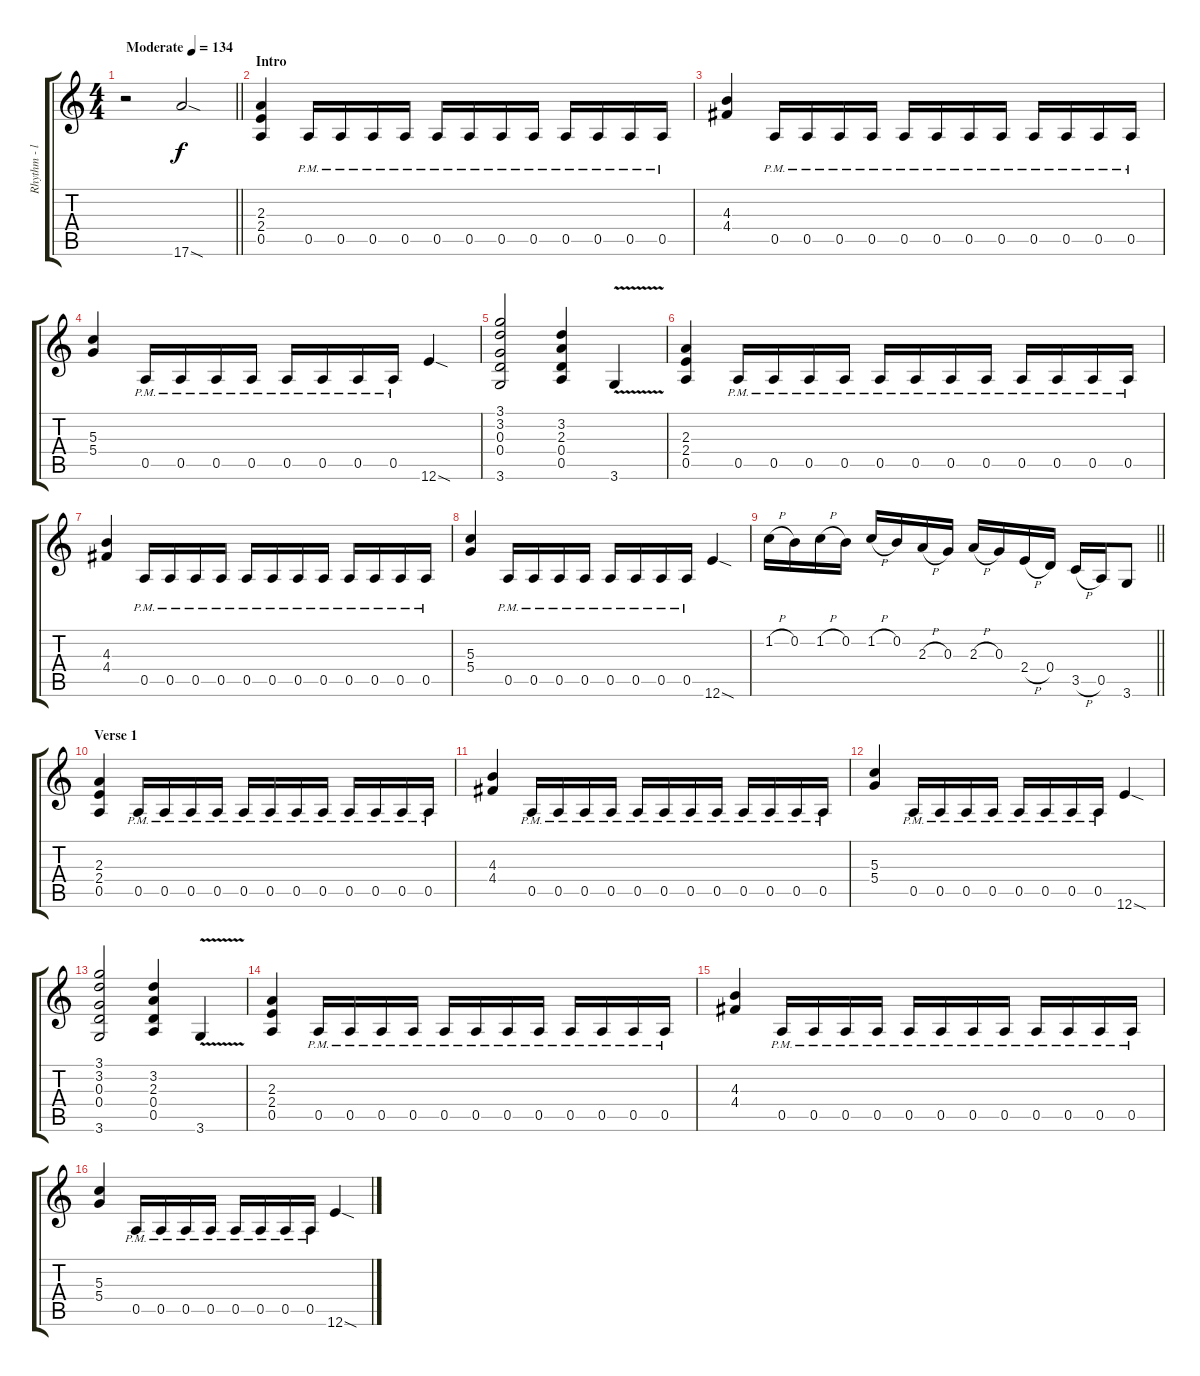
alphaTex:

\track ("Rhythm - left" "Rhythm - l") {instrument distortionguitar}
\staff {score tabs}
\tuning (E4 B3 G3 D3 A2 E2) {hide}
\ts (4 4)
\tempo (134 "Moderate")
\clef g2
\barLineRight lightlight
\ks aminor
r.2{dy f instrument distortionguitar} 17.6{sod}.2 |
\section ("" "Intro")
(2.3 2.4 0.5).4 0.5{pm}.16 0.5{pm}.16 0.5{pm}.16 0.5{pm}.16 0.5{pm}.16 0.5{pm}.16 0.5{pm}.16 0.5{pm}.16 0.5{pm}.16 0.5{pm}.16 0.5{pm}.16 0.5{pm}.16 |
(4.3 4.4).4 0.5{pm}.16 0.5{pm}.16 0.5{pm}.16 0.5{pm}.16 0.5{pm}.16 0.5{pm}.16 0.5{pm}.16 0.5{pm}.16 0.5{pm}.16 0.5{pm}.16 0.5{pm}.16 0.5{pm}.16 |
(5.3 5.4).4 0.5{pm}.16 0.5{pm}.16 0.5{pm}.16 0.5{pm}.16 0.5{pm}.16 0.5{pm}.16 0.5{pm}.16 0.5{pm}.16 12.6{sod}.4 |
(3.1 3.2 0.3 0.4 3.6).2 (3.2 2.3 0.4 0.5).4 3.6{v}.4 |
(2.3 2.4 0.5).4 0.5{pm}.16 0.5{pm}.16 0.5{pm}.16 0.5{pm}.16 0.5{pm}.16 0.5{pm}.16 0.5{pm}.16 0.5{pm}.16 0.5{pm}.16 0.5{pm}.16 0.5{pm}.16 0.5{pm}.16 |
(4.3 4.4).4 0.5{pm}.16 0.5{pm}.16 0.5{pm}.16 0.5{pm}.16 0.5{pm}.16 0.5{pm}.16 0.5{pm}.16 0.5{pm}.16 0.5{pm}.16 0.5{pm}.16 0.5{pm}.16 0.5{pm}.16 |
(5.3 5.4).4 0.5{pm}.16 0.5{pm}.16 0.5{pm}.16 0.5{pm}.16 0.5{pm}.16 0.5{pm}.16 0.5{pm}.16 0.5{pm}.16 12.6{sod}.4 |
\barLineRight lightlight
1.2{h}.16 0.2.16 1.2{h}.16 0.2.16 1.2{h}.16 0.2.16 2.3{h}.16 0.3.16 2.3{h}.16 0.3.16 2.4{h}.16 0.4.16 3.5{h}.16 0.5.16 3.6.8 |
\section ("" "Verse 1")
(2.3 2.4 0.5).4 0.5{pm}.16 0.5{pm}.16 0.5{pm}.16 0.5{pm}.16 0.5{pm}.16 0.5{pm}.16 0.5{pm}.16 0.5{pm}.16 0.5{pm}.16 0.5{pm}.16 0.5{pm}.16 0.5{pm}.16 |
(4.3 4.4).4 0.5{pm}.16 0.5{pm}.16 0.5{pm}.16 0.5{pm}.16 0.5{pm}.16 0.5{pm}.16 0.5{pm}.16 0.5{pm}.16 0.5{pm}.16 0.5{pm}.16 0.5{pm}.16 0.5{pm}.16 |
(5.3 5.4).4 0.5{pm}.16 0.5{pm}.16 0.5{pm}.16 0.5{pm}.16 0.5{pm}.16 0.5{pm}.16 0.5{pm}.16 0.5{pm}.16 12.6{sod}.4 |
(3.1 3.2 0.3 0.4 3.6).2 (3.2 2.3 0.4 0.5).4 3.6{v}.4 |
(2.3 2.4 0.5).4 0.5{pm}.16 0.5{pm}.16 0.5{pm}.16 0.5{pm}.16 0.5{pm}.16 0.5{pm}.16 0.5{pm}.16 0.5{pm}.16 0.5{pm}.16 0.5{pm}.16 0.5{pm}.16 0.5{pm}.16 |
(4.3 4.4).4 0.5{pm}.16 0.5{pm}.16 0.5{pm}.16 0.5{pm}.16 0.5{pm}.16 0.5{pm}.16 0.5{pm}.16 0.5{pm}.16 0.5{pm}.16 0.5{pm}.16 0.5{pm}.16 0.5{pm}.16 |
(5.3 5.4).4 0.5{pm}.16 0.5{pm}.16 0.5{pm}.16 0.5{pm}.16 0.5{pm}.16 0.5{pm}.16 0.5{pm}.16 0.5{pm}.16 12.6{sod}.4
